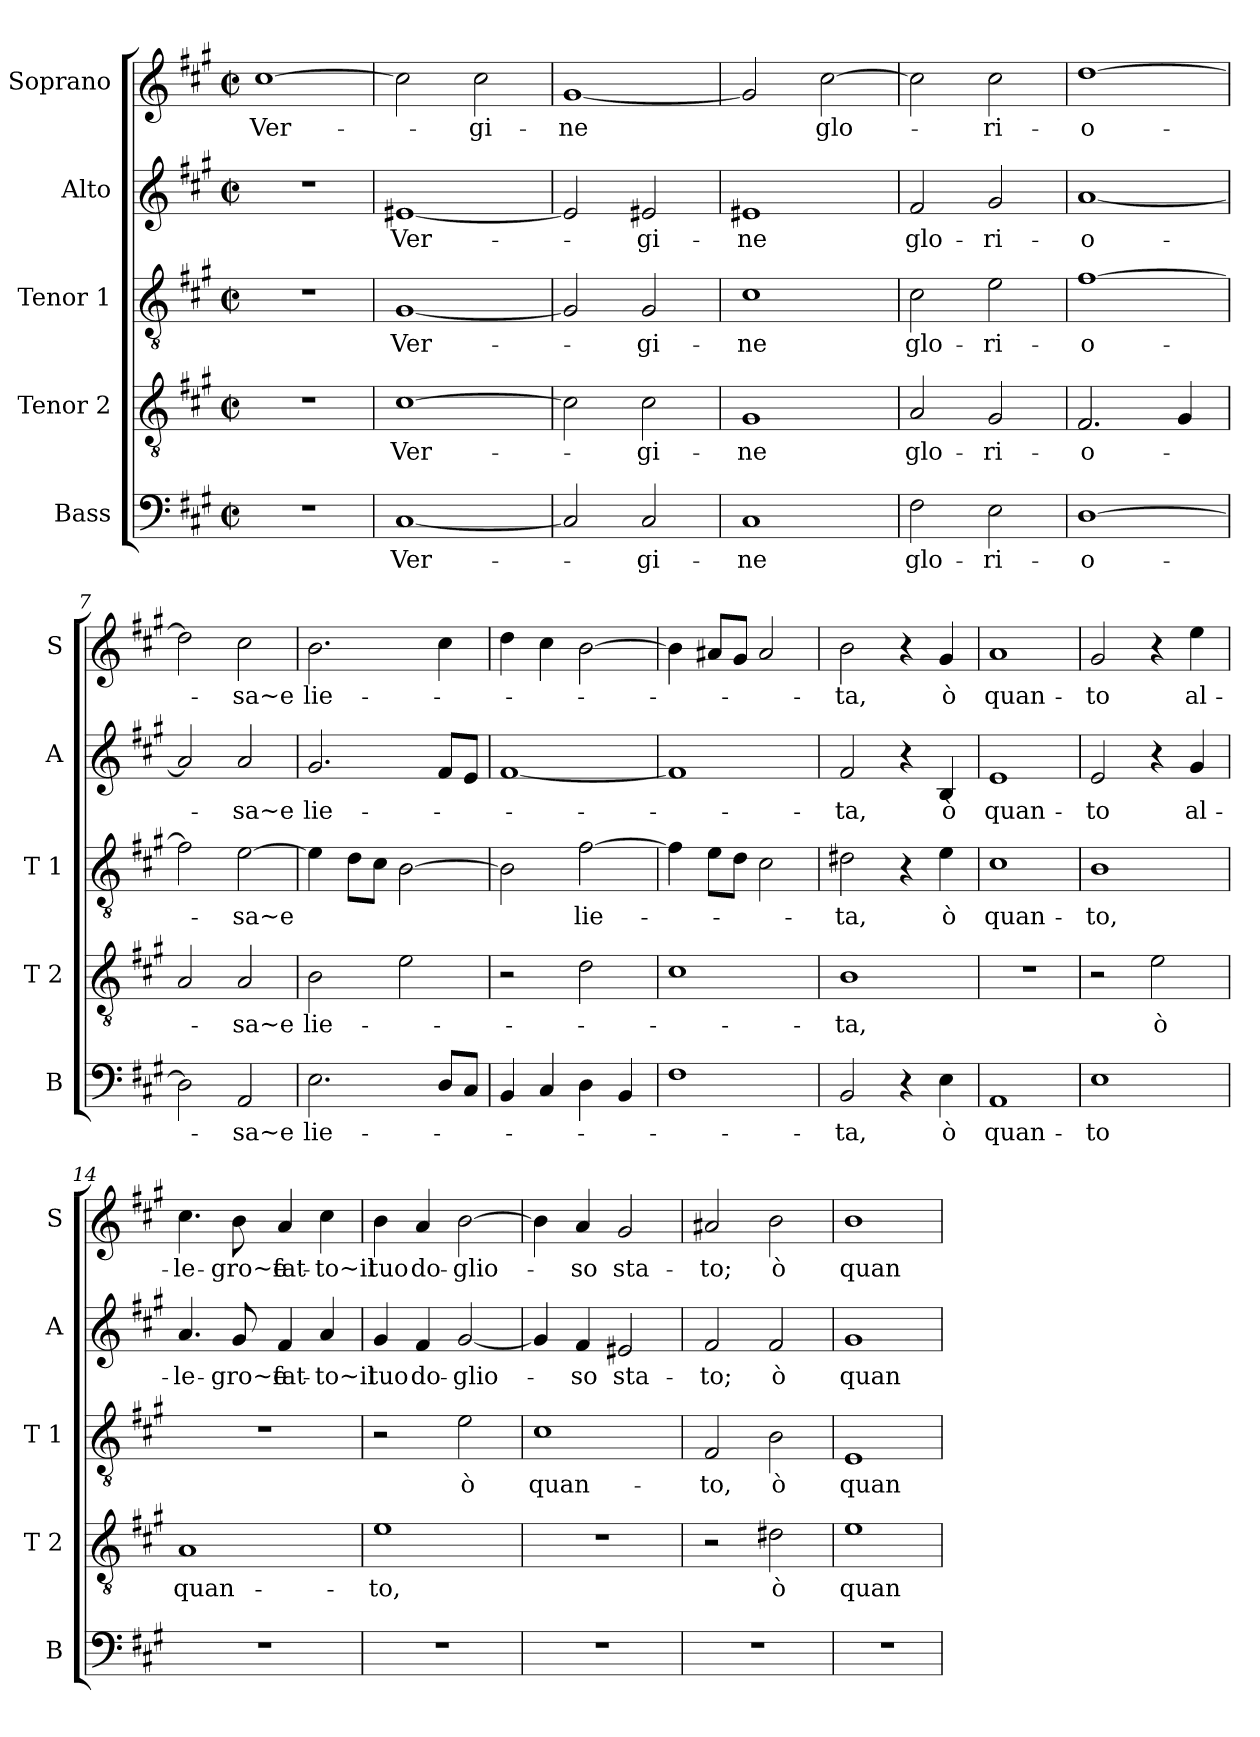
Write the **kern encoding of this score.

**kern	**text	**kern	**text	**kern	**text	**kern	**text	**kern	**text
*part5	*part5	*part4	*part4	*part3	*part3	*part2	*part2	*part1	*part1
*staff5	*staff5	*staff4	*staff4	*staff3	*staff3	*staff2	*staff2	*staff1	*staff1
*I"Bass	*	*I"Tenor 2	*	*I"Tenor 1	*	*I"Alto	*	*I"Soprano	*
*I'B	*	*I'T 2	*	*I'T 1	*	*I'A	*	*I'S	*
*clefF4	*	*clefGv2	*	*clefGv2	*	*clefG2	*	*clefG2	*
*k[f#c#g#]	*	*k[f#c#g#]	*	*k[f#c#g#]	*	*k[f#c#g#]	*	*k[f#c#g#]	*
*A:	*	*A:	*	*A:	*	*A:	*	*A:	*
*M2/2	*	*M2/2	*	*M2/2	*	*M2/2	*	*M2/2	*
*met(c|)	*	*met(c|)	*	*met(c|)	*	*met(c|)	*	*met(c|)	*
=1	=1	=1	=1	=1	=1	=1	=1	=1	=1
!	!	!	!	!	!	!	!	!	!LO:LY:b
1r	.	1r	.	1r	.	1r	.	[1cc#	Ver-
=2	=2	=2	=2	=2	=2	=2	=2	=2	=2
!	!LO:LY:b	!	!LO:LY:b	!	!LO:LY:b	!	!LO:LY:b	!	!
[1C#	Ver-	[1c#	Ver-	[1G#	Ver-	[1e#X	Ver-	2cc#\]	.
!	!	!	!	!	!	!	!	!	!LO:LY:b
.	.	.	.	.	.	.	.	2cc#\	-gi-
=3	=3	=3	=3	=3	=3	=3	=3	=3	=3
!	!	!	!	!	!	!	!	!	!LO:LY:b
2C#/]	.	2c#\]	.	2G#/]	.	2e#/]	.	[1g#	-ne
!	!LO:LY:b	!	!LO:LY:b	!	!LO:LY:b	!	!LO:LY:b	!	!
2C#/	-gi-	2c#\	-gi-	2G#/	-gi-	2e#X/	-gi-	.	.
=4	=4	=4	=4	=4	=4	=4	=4	=4	=4
!	!LO:LY:b	!	!LO:LY:b	!	!LO:LY:b	!	!LO:LY:b	!	!
1C#	-ne	1G#	-ne	1c#	-ne	1e#X	-ne	2g#/]	.
!	!	!	!	!	!	!	!	!	!LO:LY:b
.	.	.	.	.	.	.	.	[2cc#\	glo-
=5	=5	=5	=5	=5	=5	=5	=5	=5	=5
!	!LO:LY:b	!	!LO:LY:b	!	!LO:LY:b	!	!LO:LY:b	!	!
2F#\	glo-	2A/	glo-	2c#\	glo-	2f#/	glo-	2cc#\]	.
!	!LO:LY:b	!	!LO:LY:b	!	!LO:LY:b	!	!LO:LY:b	!	!LO:LY:b
2E\	-ri-	2G#/	-ri-	2e\	-ri-	2g#/	-ri-	2cc#\	-ri-
!!LO:LB:g=z
=6	=6	=6	=6	=6	=6	=6	=6	=6	=6
!	!LO:LY:b	!	!LO:LY:b	!	!LO:LY:b	!	!LO:LY:b	!	!LO:LY:b
[1D	-o-	2.F#/	-o-	[1f#	-o-	[1a	-o-	[1dd	-o-
.	.	4G#/	.	.	.	.	.	.	.
=7	=7	=7	=7	=7	=7	=7	=7	=7	=7
2D\]	.	2A/	.	2f#\]	.	2a/]	.	2dd\]	.
!	!LO:LY:b	!	!LO:LY:b	!	!LO:LY:b	!	!LO:LY:b	!	!LO:LY:b
2AA/	-sa~e	2A/	-sa~e	[2e\	-sa~e	2a/	-sa~e	2cc#\	-sa~e
=8	=8	=8	=8	=8	=8	=8	=8	=8	=8
!	!LO:LY:b	!	!LO:LY:b	!	!	!	!LO:LY:b	!	!LO:LY:b
2.E\	lie-	2B\	lie-	4e\]	.	2.g#/	lie-	2.b\	lie-
.	.	.	.	8d\L	.	.	.	.	.
.	.	.	.	8c#\J	.	.	.	.	.
.	.	2e\	.	[2B\	.	.	.	.	.
8D/L	.	.	.	.	.	8f#/L	.	4cc#\	.
8C#/J	.	.	.	.	.	8e/J	.	.	.
=9	=9	=9	=9	=9	=9	=9	=9	=9	=9
4BB/	.	2r	.	2B\]	.	[1f#	.	4dd\	.
4C#/	.	.	.	.	.	.	.	4cc#\	.
!	!	!	!	!	!LO:LY:b	!	!	!	!
4D\	.	2d\	.	[2f#\	lie-	.	.	[2b\	.
4BB/	.	.	.	.	.	.	.	.	.
=10	=10	=10	=10	=10	=10	=10	=10	=10	=10
1F#	.	1c#	.	4f#\]	.	1f#]	.	4b\]	.
.	.	.	.	8e\L	.	.	.	8a#X/L	.
.	.	.	.	8d\J	.	.	.	8g#/J	.
.	.	.	.	2c#\	.	.	.	2a#/	.
!!LO:PB:g=z
=11	=11	=11	=11	=11	=11	=11	=11	=11	=11
!	!LO:LY:b	!	!LO:LY:b	!	!LO:LY:b	!	!LO:LY:b	!	!LO:LY:b
2BB/	-ta,	1B	-ta,	2d#X\	-ta,	2f#/	-ta,	2b\	-ta,
4r	.	.	.	4r	.	4r	.	4r	.
!	!LO:LY:b	!	!	!	!LO:LY:b	!	!LO:LY:b	!	!LO:LY:b
4E\	ò	.	.	4e\	ò	4B/	ò	4g#/	ò
=12	=12	=12	=12	=12	=12	=12	=12	=12	=12
!	!LO:LY:b	!	!	!	!LO:LY:b	!	!LO:LY:b	!	!LO:LY:b
1AA	quan-	1r	.	1c#	quan-	1e	quan-	1a	quan-
=13	=13	=13	=13	=13	=13	=13	=13	=13	=13
!	!LO:LY:b	!	!	!	!LO:LY:b	!	!LO:LY:b	!	!LO:LY:b
1E	-to	2r	.	1B	-to,	2e/	-to	2g#/	-to
!	!	!	!LO:LY:b	!	!	!	!	!	!
.	.	2e\	ò	.	.	4r	.	4r	.
!	!	!	!	!	!	!	!LO:LY:b	!	!LO:LY:b
.	.	.	.	.	.	4g#/	al-	4ee\	al-
=14	=14	=14	=14	=14	=14	=14	=14	=14	=14
!	!	!	!LO:LY:b	!	!	!	!LO:LY:b	!	!LO:LY:b
1r	.	1A	quan-	1r	.	4.a/	-le-	4.cc#\	-le-
!	!	!	!	!	!	!	!LO:LY:b	!	!LO:LY:b
.	.	.	.	.	.	8g#/	-gro~e	8b\	-gro~e
!	!	!	!	!	!	!	!LO:LY:b	!	!LO:LY:b
.	.	.	.	.	.	4f#/	fat-	4a/	fat-
!	!	!	!	!	!	!	!LO:LY:b	!	!LO:LY:b
.	.	.	.	.	.	4a/	-to~il	4cc#\	-to~il
=15	=15	=15	=15	=15	=15	=15	=15	=15	=15
!	!	!	!LO:LY:b	!	!	!	!LO:LY:b	!	!LO:LY:b
1r	.	1e	-to,	2r	.	4g#/	tuo	4b\	tuo
!	!	!	!	!	!	!	!LO:LY:b	!	!LO:LY:b
.	.	.	.	.	.	4f#/	do-	4a/	do-
!	!	!	!	!	!LO:LY:b	!	!LO:LY:b	!	!LO:LY:b
.	.	.	.	2e\	ò	[2g#/	-glio-	[2b\	-glio-
!!LO:LB:g=z
=16	=16	=16	=16	=16	=16	=16	=16	=16	=16
!	!	!	!	!	!LO:LY:b	!	!	!	!
1r	.	1r	.	1c#	quan-	4g#/]	.	4b\]	.
!	!	!	!	!	!	!	!LO:LY:b	!	!LO:LY:b
.	.	.	.	.	.	4f#/	-so	4a/	-so
!	!	!	!	!	!	!	!LO:LY:b	!	!LO:LY:b
.	.	.	.	.	.	2e#X/	sta-	2g#/	sta-
=17	=17	=17	=17	=17	=17	=17	=17	=17	=17
!	!	!	!	!	!LO:LY:b	!	!LO:LY:b	!	!LO:LY:b
1r	.	2r	.	2F#/	-to,	2f#/	-to;	2a#X/	-to;
!	!	!	!LO:LY:b	!	!LO:LY:b	!	!LO:LY:b	!	!LO:LY:b
.	.	2d#X\	ò	2B\	ò	2f#/	ò	2b\	ò
=18	=18	=18	=18	=18	=18	=18	=18	=18	=18
!	!	!	!LO:LY:b	!	!LO:LY:b	!	!LO:LY:b	!	!LO:LY:b
1r	.	1e	quan-	1E	quan-	1g#	quan-	1b	quan-
=	=	=	=	=	=	=	=	=	=
*-	*-	*-	*-	*-	*-	*-	*-	*-	*-
